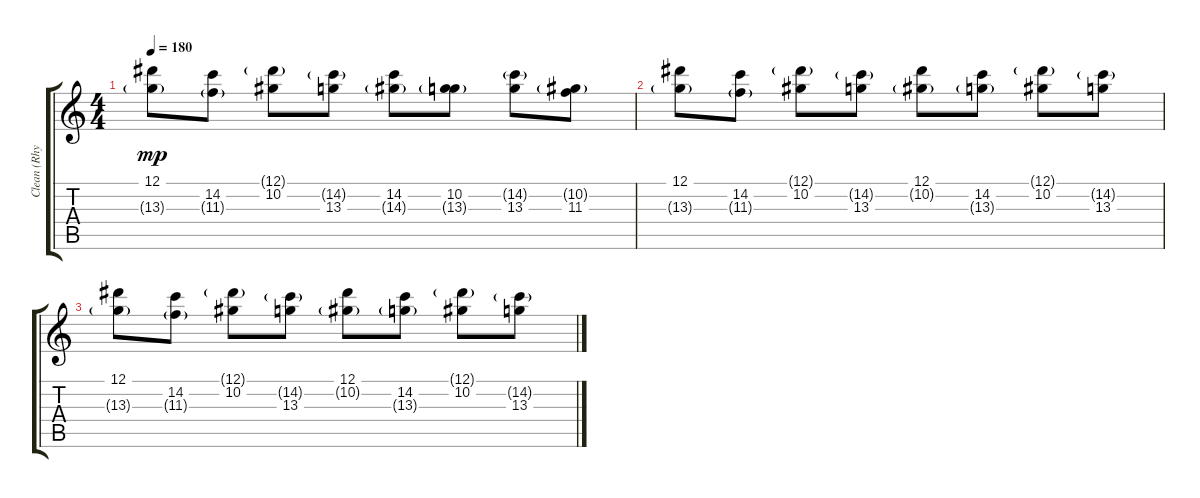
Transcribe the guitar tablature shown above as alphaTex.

\track ("Clean (Rhythm)" "Clean (Rhy") {instrument electricguitarclean}
\staff {score tabs}
\tuning (Eb4 Bb3 Gb3 Db3 Ab2 Eb2) {hide}
\ts (4 4)
\tempo 180
\clef g2
\ks c
(12.1 13.3{g}).8{dy mp} (14.2 11.3{g}).8 (12.1{g} 10.2).8 (14.2{g} 13.3).8 (14.2 14.3{g}).8 (10.2 13.3{g}).8 (14.2{g} 13.3).8 (10.2{g} 11.3).8 |
(12.1 13.3{g}).8 (14.2 11.3{g}).8 (12.1{g} 10.2).8 (14.2{g} 13.3).8 (12.1 10.2{g}).8 (14.2 13.3{g}).8 (12.1{g} 10.2).8 (14.2{g} 13.3).8 |
(12.1 13.3{g}).8 (14.2 11.3{g}).8 (12.1{g} 10.2).8 (14.2{g} 13.3).8 (12.1 10.2{g}).8 (14.2 13.3{g}).8 (12.1{g} 10.2).8 (14.2{g} 13.3).8
